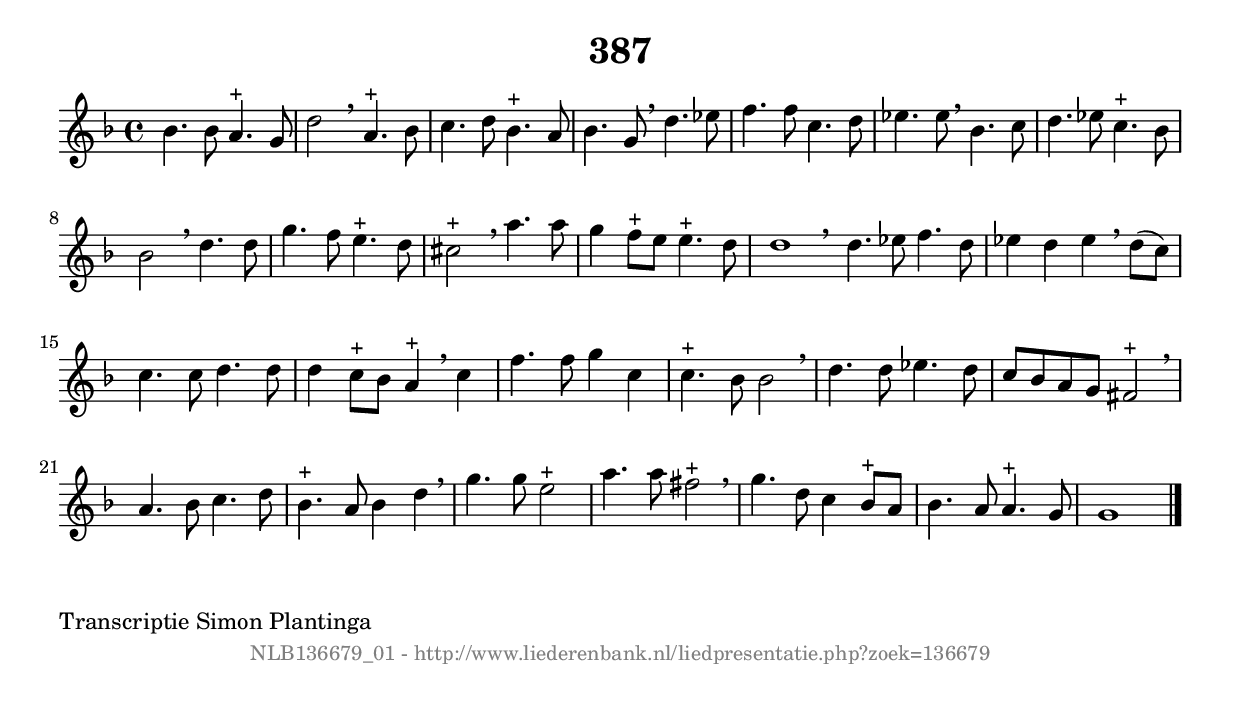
%
% produced by wce2krn 1.64 (7 June 2014)
%
\version"2.16"
#(append! paper-alist '(("long" . (cons (* 210 mm) (* 2000 mm)))))
#(set-default-paper-size "long")
sb = {\breathe}
mBreak = {\breathe }
bBreak = {\breathe }
x = {\once\override NoteHead #'style = #'cross }
gl=\glissando
itime={\override Staff.TimeSignature #'stencil = ##f }
ficta = {\once\set suggestAccidentals = ##t}
fine = {\once\override Score.RehearsalMark #'self-alignment-X = #1 \mark \markup {\italic{Fine}}}
dc = {\once\override Score.RehearsalMark #'self-alignment-X = #1 \mark \markup {\italic{D.C.}}}
dcf = {\once\override Score.RehearsalMark #'self-alignment-X = #1 \mark \markup {\italic{D.C. al Fine}}}
dcc = {\once\override Score.RehearsalMark #'self-alignment-X = #1 \mark \markup {\italic{D.C. al Coda}}}
ds = {\once\override Score.RehearsalMark #'self-alignment-X = #1 \mark \markup {\italic{D.S.}}}
dsf = {\once\override Score.RehearsalMark #'self-alignment-X = #1 \mark \markup {\italic{D.S. al Fine}}}
dsc = {\once\override Score.RehearsalMark #'self-alignment-X = #1 \mark \markup {\italic{D.S. al Coda}}}
pv = {\set Score.repeatCommands = #'((volta "1"))}
sv = {\set Score.repeatCommands = #'((volta "2"))}
tv = {\set Score.repeatCommands = #'((volta "3"))}
qv = {\set Score.repeatCommands = #'((volta "4"))}
xv = {\set Score.repeatCommands = #'((volta #f))}
\header{ tagline = ""
title = "387"
}
\score {{
\key g \dorian
\relative g'
{
\set melismaBusyProperties = #'()
\time 4/4
\tempo 4=120
\override Score.MetronomeMark #'transparent = ##t
\override Score.RehearsalMark #'break-visibility = #(vector #t #t #f)
bes4. bes8 a4.^"+" g8 | d'2 \sb a4.^"+" bes8 | c4. d8 bes4.^"+" a8 | bes4. g8 \sb d'4. ees8 | f4. f8 c4. d8 | ees4. es8 \mBreak
bes4. c8 | d4. ees8 c4.^"+" bes8 | bes2 \sb d4. d8 | g4. f8 e4.^"+" d8 | cis2^"+" \sb a'4. a8 | g4 f8^"+" e8 e4.^"+" d8 | d1 \bar ":|:" \bBreak
d4. ees8 f4. d8 | ees4 d4 ees4 \sb d8( c8) | c4. c8 d4. d8 | d4 c8^"+" bes8 a4^"+" \sb c4 | f4. f8 g4 c,4 | c4.^"+" bes8 bes2 \sb | d4. d8 ees4. d8 | c8 bes8 a8 g8 fis2^"+" | \mBreak \bar "|"
a4. bes8 c4. d8 | bes4.^"+" a8 bes4 d4 \sb | g4. g8 e2^"+" | a4. a8 fis2^"+" \sb | g4. d8 c4 bes8^"+" a8 | bes4. a8 a4.^"+" g8 | g1 \bar "|."
 }}
 \midi { }
 \layout {
            indent = 0.0\cm
}
}
\markup { \wordwrap-string #" 
Transcriptie Simon Plantinga
"}
\markup { \vspace #0 } \markup { \with-color #grey \fill-line { \center-column { \smaller "NLB136679_01 - http://www.liederenbank.nl/liedpresentatie.php?zoek=136679" } } }
